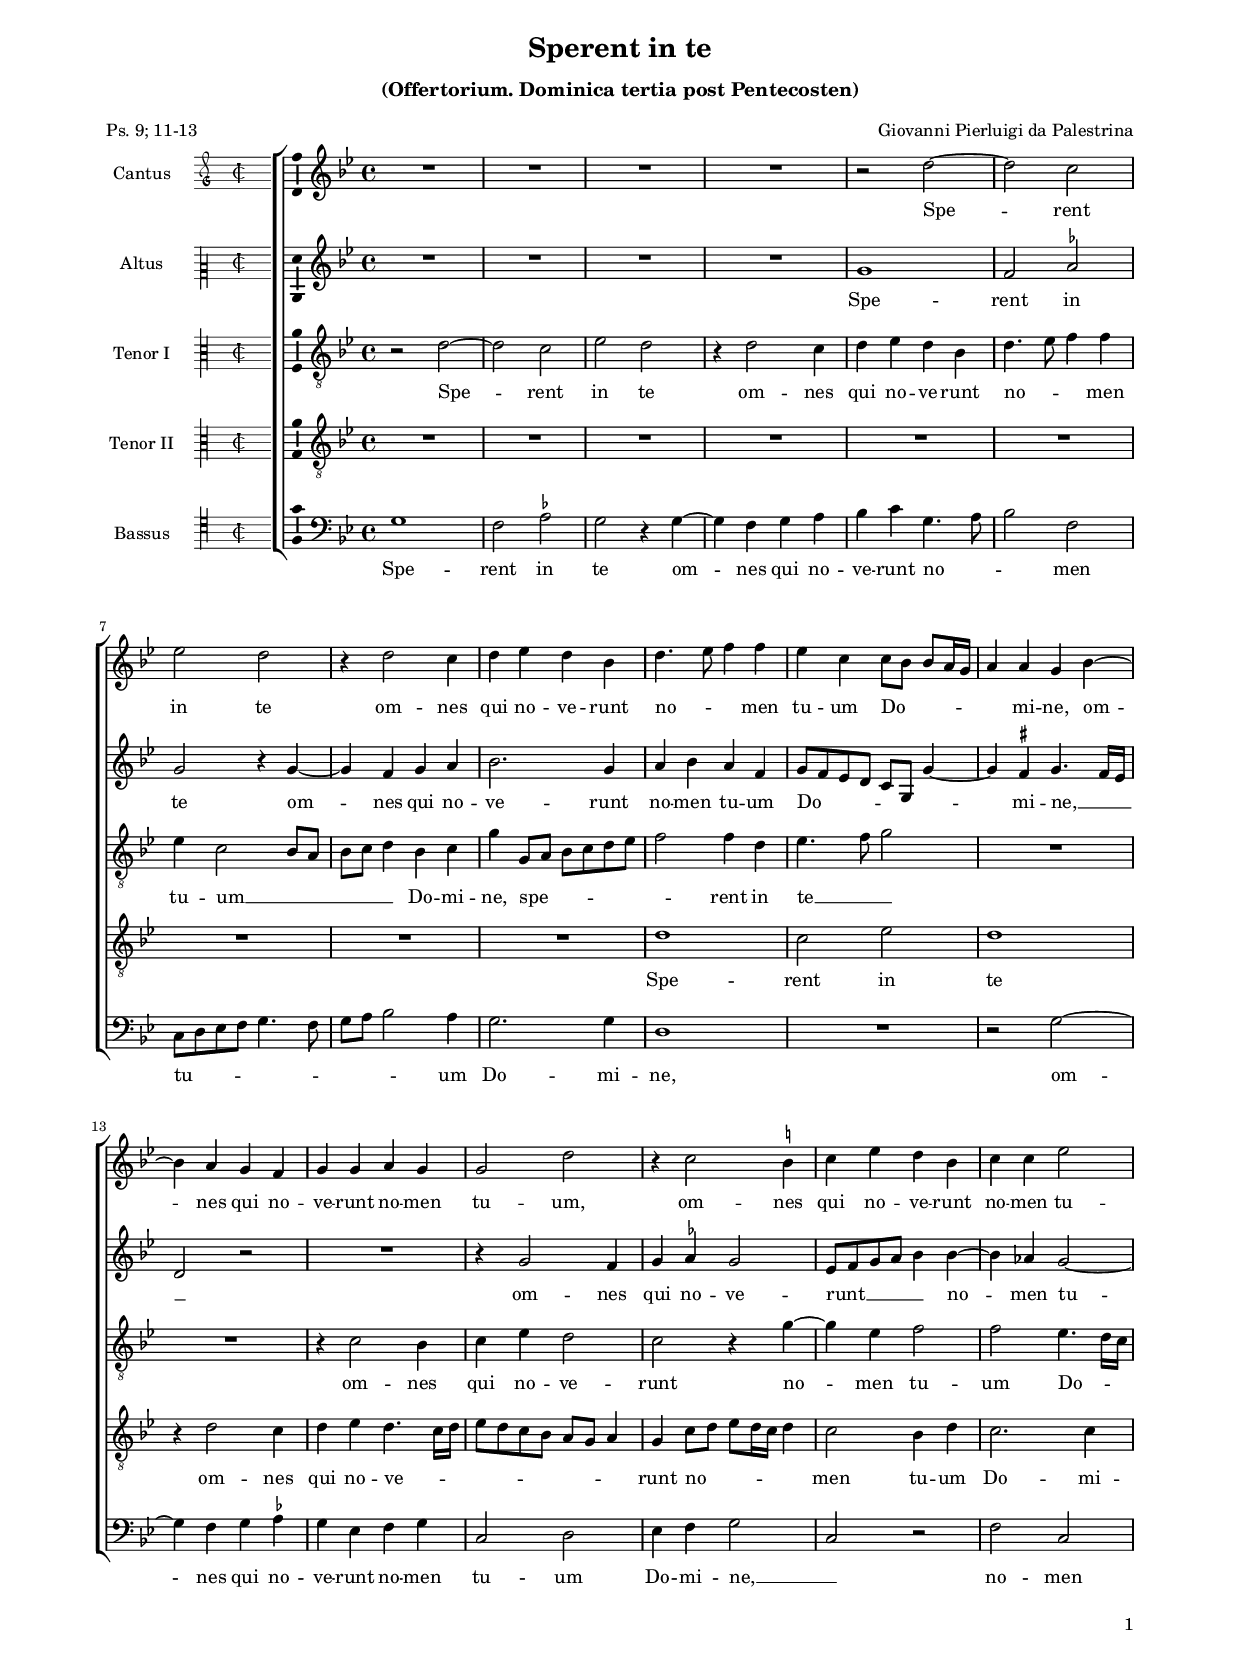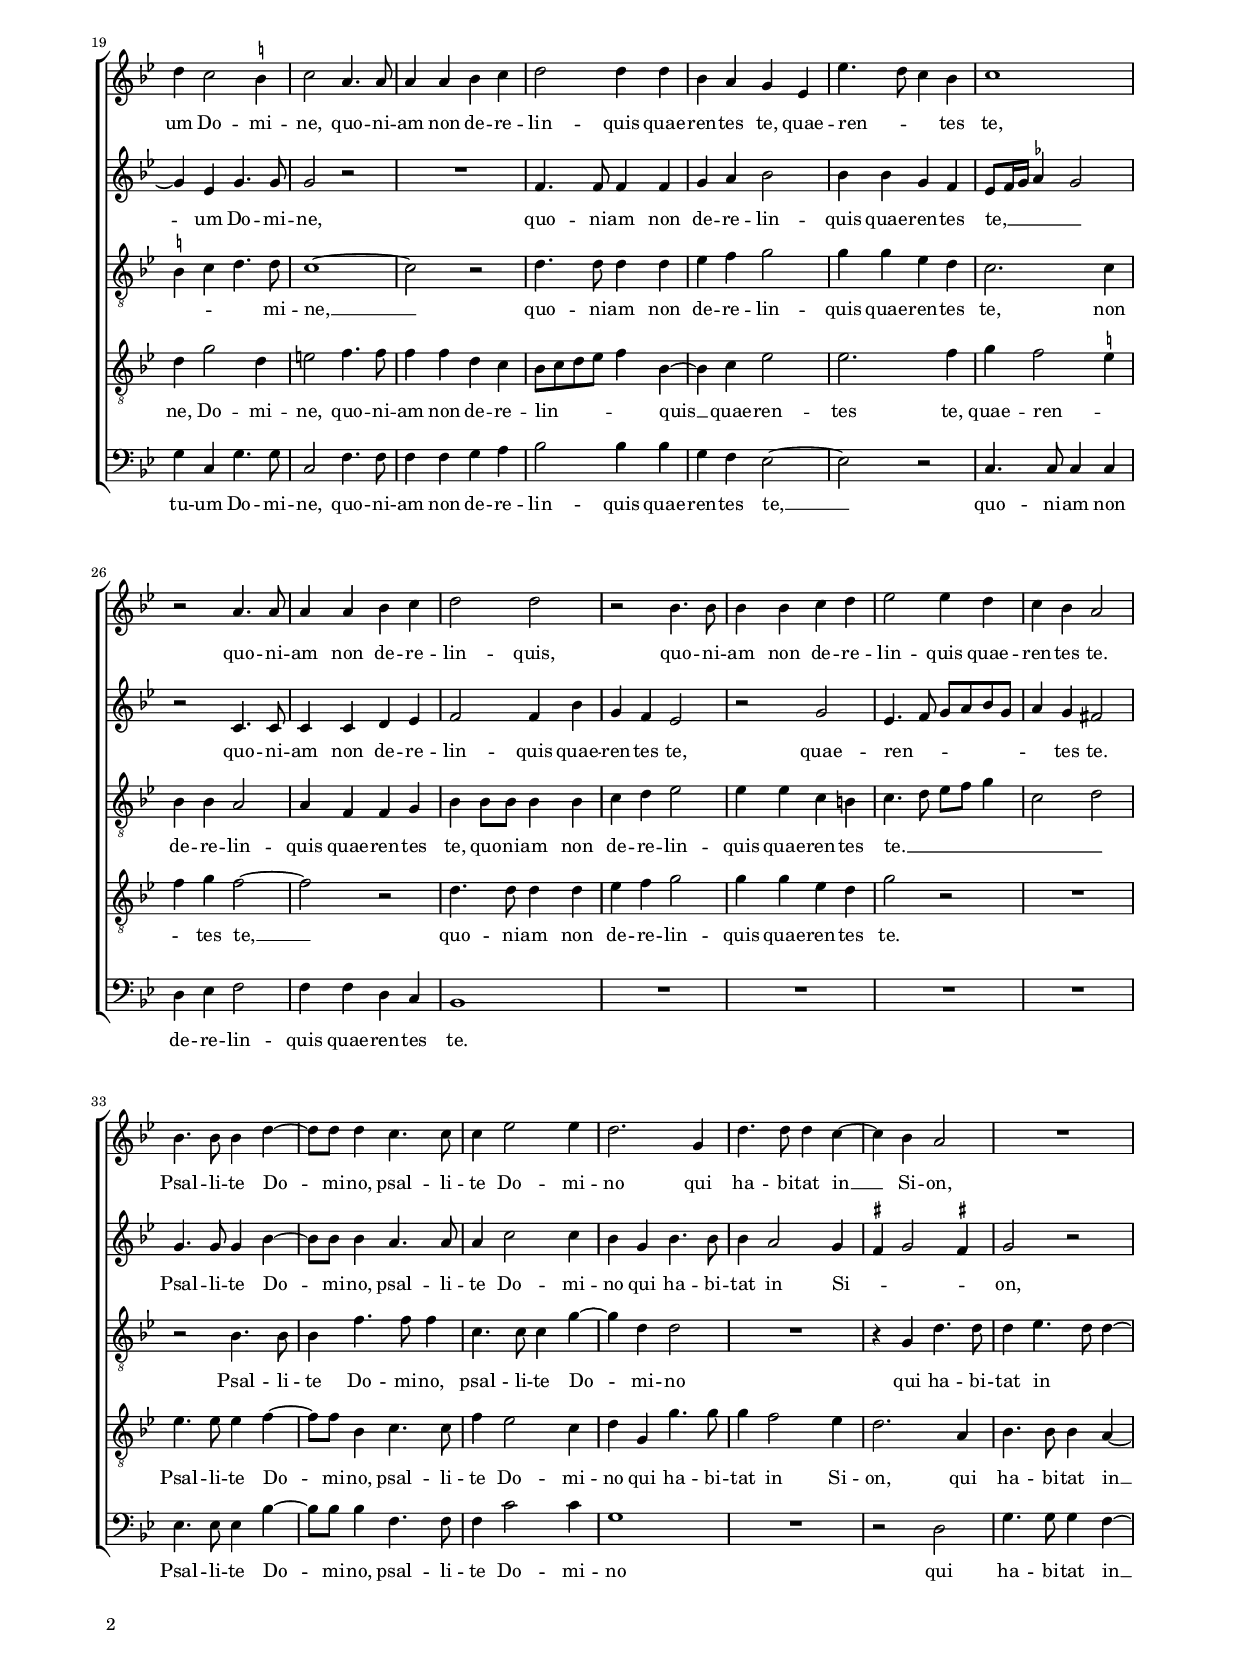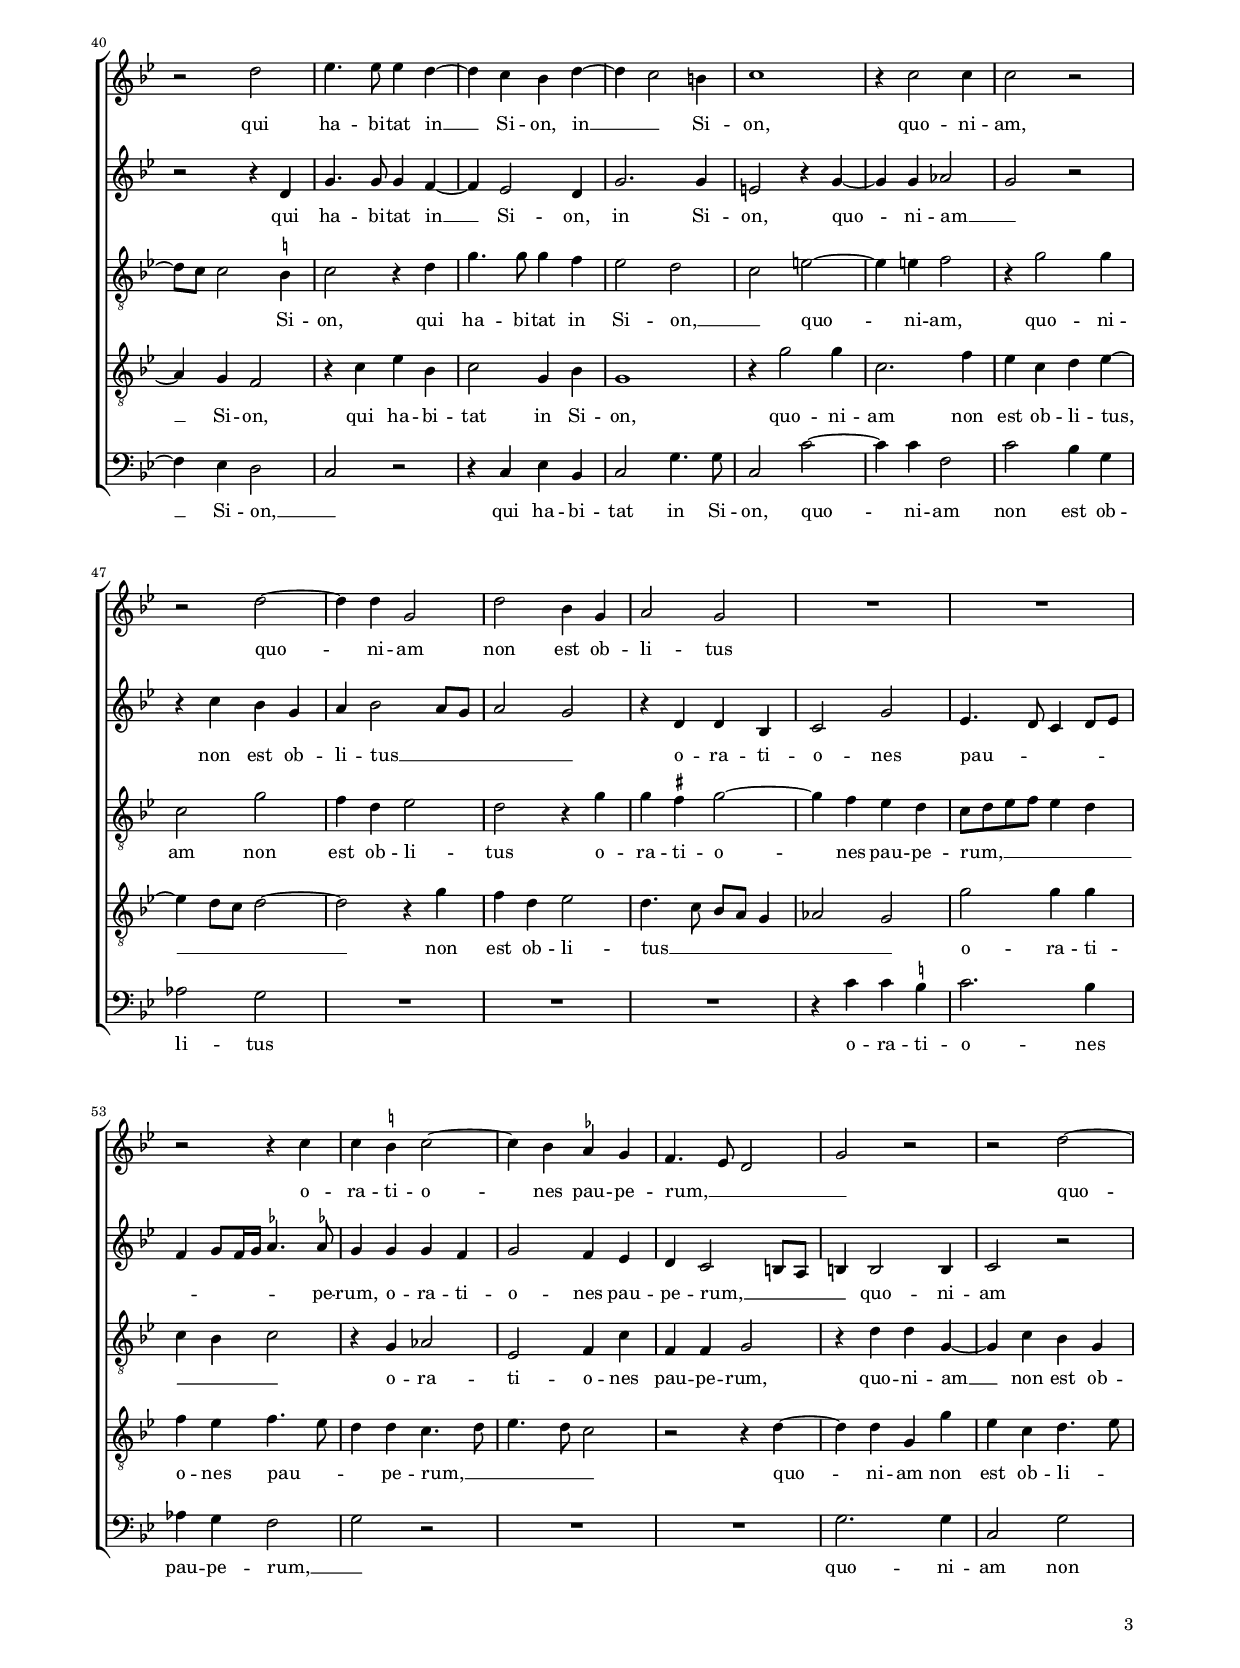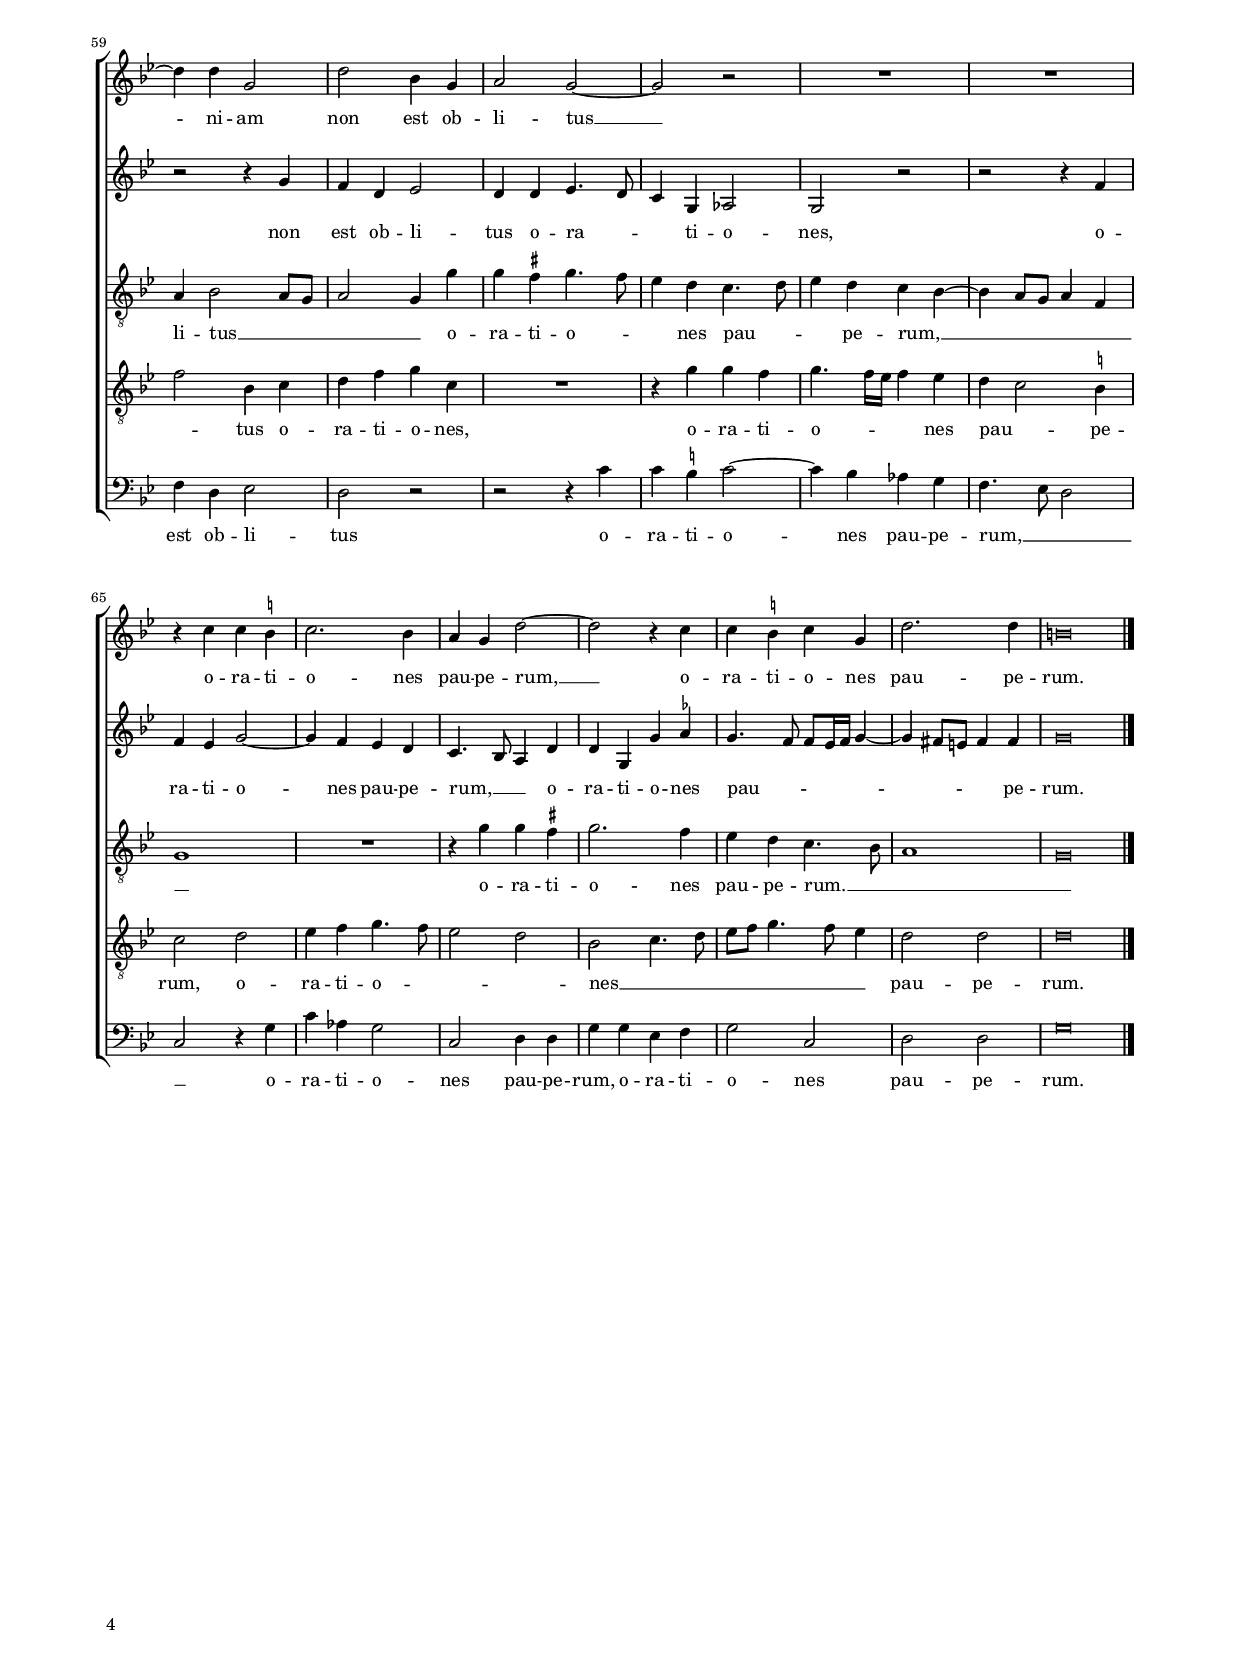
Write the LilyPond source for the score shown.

\header
{
  title="Sperent in te"
  subtitle=\markup { \column { \vspace #0.5 "(Offertorium. Dominica tertia post Pentecosten)" \transparent "x" } }
  composer="Giovanni Pierluigi da Palestrina"
  poet="Ps. 9; 11-13"
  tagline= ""
}

\version "2.24.1"
\language deutsch
#(set-global-staff-size 15)
% #(set-default-paper-size "letter")
#(ly:set-option 'point-and-click #f)




	ficta = { \once \set suggestAccidentals = ##t }

	forget = #(define-music-function (music) (ly:music?) #{
		\accidentalStyle forget
		$music
		\accidentalStyle default
		#})


    
\paper
	{
	top-margin = 1.6 \cm
	bottom-margin = 1 \cm
	left-margin = 1.8 \cm
	right-margin = 1.8 \cm
	ragged-bottom = ##f
	ragged-last-bottom = ##t
	print-page-number = ##f
	system-system-spacing = #'((basic-distance . 17) (minimum-distance . 14) (padding . 5) (strechability . 150))
	oddFooterMarkup=\markup   \fill-line { "" \fromproperty #'page:page-number-string }
	evenFooterMarkup=\markup  \fill-line { \fromproperty #'page:page-number-string "" }
	last-bottom-spacing = #'((basic-distance . 12) (minimum-distance . 7) (padding . 4))
    %systems-per-page = 3
%   page-count = 3
%	min-systems-per-page = 3
%	print-all-headers = ##t
%	print-first-page-number = ##t
%	first-page-number = 1
	}

	
global = {
	\key c \major
	\time 4/4
    \set Score.tempoHideNote = ##t
    \tempo 4 = 100
    \skip 1*70 
    \set Score.measureLength = #(ly:make-moment 2/1)
    \skip 1*2 \bar "|."
	}
    

incipitcantus = \relative c' {
    \time 2/2
    \clef "petrucci-g2"
    \key c \major
    }
    
incipitcantusVoice = <<
    \new MensuralVoice <<
        { s1 \noBreak }
        \incipitcantus
    >>
    >>
    
    
incipitaltus = \relative c' {
    \time 2/2
    \clef "petrucci-c2"
    \key c \major
    s4 \bar ""
    }
    
incipitaltusVoice = <<
    \new MensuralVoice <<
        { s1 \noBreak }
        \incipitaltus
    >>
    >>
    
incipittenor = \relative c' {
    \time 2/2
    \clef "petrucci-c3"
    \key c \major
    }
    
incipittenorVoice = <<
    \new MensuralVoice <<
        { s1 \noBreak }
        \incipittenor
    >>
    >>
    
incipitquintus = \relative c' {
    \time 2/2
    \clef "petrucci-c3"
    \key c \major
    }
    
incipitquintusVoice = <<
    \new MensuralVoice <<
        { s1 \noBreak }
        \incipitquintus
    >>
    >>
    
    
incipitbassus= \relative c {
    \time 2/2
    \clef "petrucci-c4"
    \key c \major
    }
    
incipitbassusVoice = <<
    \new MensuralVoice <<
        { s1 \noBreak }
        \incipitbassus
    >>
    >>


cantus =  \relative c''
	{
	R1
	R1
	R1
	R1
%5
	r2 e~ |
	e2 d \break \noPageBreak
	f2 e
	r4 e2 d4
	e4 f e c
%10
	e4. f8 g4 g |
	f4 d d8 c c[ h16 a]
	h4 h a c~ \break \noPageBreak
	c4 h a g
	a4 a h a
%15
	a2 e' |
	r4 d2 \ficta cis4
	d4 f e c
	d4 d f2 \pageBreak
	e4 d2 \ficta cis4
%20
	d2 h4. h8 |
	h4 h c d
	e2 e4 e
	c4 h a f
	f'4. e8 d4 c
%25
	d1 | \break \noPageBreak
	r2 h4. h8
	h4 h c d
	e2 e
	r2 c4. c8
%30
	c4 c d e |
	f2 f4 e
	d4 c h2 \break \noPageBreak
	c4. c8 c4 e~
	e8 e e4 d4. d8
%35
	d4 f2 f4 |
	e2. a,4
	e'4. e8 e4 d~
	d4 c h2
	R1 \pageBreak
%40
	r2 e |
	f4. f8 f4 e~
	e4 d c e~
	e4 d2 cis4
	d1
%45
	r4 d2 d4 |
	d2 r \break \noPageBreak
	r2 e~
	e4 e a,2
	e'2 c4 a
%50
	h2 a |
	R1
	R1 \break \noPageBreak
	r2 r4 d
	d4 \ficta cis d2~
%55
	d4 c \ficta b a |
	g4. f8 e2
	a2 r
	r2 e'~ \pageBreak
	e4 e a,2
%60
	e'2 c4 a |
	h2 a~
	a2 r
	R1
	R1 \break \noPageBreak
%65
	r4 d d \ficta cis |
	d2. c4
	h4 a e'2~
	e2 r4 d
	d4 \ficta cis d a
%70
	e'2. e4 |
	cis\breve |
	}


altus =  \relative c'
	{
	R1
	R1
	R1
	R1
%5
	a'1 |
	g2 \ficta b
	a2 r4 a~
	a4 g a h
	c2. a4
%10
	h4 c h g |
	a8 g f e d8 a a'4~
	a4 \ficta gis a4. \forget g16 f
	e2 r
	R1
%15
	r4 a2 g4 |
	a4 \ficta b a2
	f8 g a h c4 c~
	c4 b a2~
	a4 f a4. a8
%20
	a2 r |
	R1
	g4. g8 g4 g
	a4 h c2
	c4 c a g
%25
	f8 g16 a \ficta b4 a2 |
	r2 d,4. d8
	d4 d e f
	g2 g4 c
	a4 g f2
%30
	r2 a |
	f4. g8 a h c a
	h4 a gis2
	a4. a8 a4 c~
	c8 c c4 h4. h8
%35
	h4 d2 d4 |
	c4 a c4. c8
	c4 h2 a4
	\ficta gis4 a2 \ficta gis!4
	a2 r
%40
	r2 r4 e |
	a4. a8 a4 g~
	g4 f2 e4
	a2. a4
	fis2 r4 a~
%45
	a4 a b2 |
	a2 r
	r4 d c a
	h4 c2 h8 a
	h2 a
%50
	r4 e e c |
	d2 a'
	f4. e8 d4 e8 f
	g4 a8 g16 a \ficta b4. \ficta b!8
	a4 a a g
%55
	a2 g4 f |
	e4 d2 cis8 h
	cis4 cis2 cis4
	d2 r
	r2 r4 a'
%60
	g4 e f2 |
	e4 e f4. e8
	d4 a b2
	a2 r
	r2 r4 g'
%65
	g4 f a2~ |
	a4 g f e
	d4. c8 h4 e
	e4 a, a' \ficta b
	a4. g8 g8 f16 g a4~
%70
	a4 gis8 fis gis4 gis |
	a\breve |
	}


tenor =  \relative c'
	{
	r2 e~
	e2 d
	f2 e
	r4 e2 d4
%5
	e4 f e c |
	e4. f8 g4 g
	f4 d2 c8 h
	c8 d e4 c d
	a'4 a,8 h c d e f
%10
	g2 g4 e |
	f4. g8 a2
	R1
	R1
	r4 d,2 c4
%15
	d4 f e2 |
	d2 r4 a'~
	a4 f g2
	g2 f4. e16 d
	\ficta cis4 d e4. e8
%20
	d1~ |
	d2 r
	e4. e8 e4 e
	f4 g a2
	a4 a f e
%25
	d2. d4 |
	c4 c h2
	h4 g g a
	c4 c8 c c4 c
	d4 e f2
%30
	f4 f d cis |
	d4. e8 f g a4
	d,2 e
	r2 c4. c8
	c4 g'4. g8 g4
%35
	d4. d8 d4 a'~ |
	a4 e e2
	R1
	r4 a, e'4. e8
	e4 f4. e8 e4~
%40
	e8 d d2 \ficta cis4 |
	d2 r4 e
	a4. a8 a4 g
	f2 e
	d2 fis~
%45
	fis4 fis4 g2 |
	r4 a2 a4
	d,2 a'
	g4 e f2
	e2 r4 a
%50
	a4 \ficta gis a2~ |
	a4 g f e
	d8 e f g f4 e
	d4 c d2
	r4 a b2
%55
	f2 g4 d' |
	g,4 g a2
	r4 e' e a,~
	a4 d c a
	h4 c2 h8 a
%60
	h2 a4 a' |
	a4 \ficta gis a4. \forget g8
	f4 e d4. e8
	f4 e d c~
	c4 h8 a h4 g
%65
	a1 |
	R1
	r4 a' a \ficta gis
	a2. g4
	f4 e d4. c8
%70
	h1 |
	a\breve |
	}


quintus  =  \relative c'
	{
	R1
	R1
	R1
	R1
%5
	R1 |
	R1
	R1
	R1
	R1
%10
	e1 |
	d2 f
	e1
	r4 e2 d4
	e4 f e4. d16 e
%15
	f8 e d c h8 a h4 |
	a4 d8 e f8 e16 d e4
	d2 c4 e
	d2. d4
	e4 a2 e4
%20
	fis2 g4. g8 |
	g4 g e d
	c8 d e f g4 c,~
	c4 d f2
	f2. g4
%25
	a4 g2 \ficta fis4 |
	g4 a g2~
	g2 r
	e4. e8 e4 e
	f4 g a2
%30
	a4 a f e |
	a2 r
	R1
	f4. f8 f4 g~
	g8 g c,4 d4. d8
%35
	g4 f2 d4 |
	e4 a, a'4. a8
	a4 g2 f4
	e2. h4
	c4. c8 c4 h~
%40
	h4 a g2 |
	r4 d' f c
	d2 a4 c
	a1
	r4 a'2 a4
%45
	d,2. g4 |
	f4 d e f~
	f4 e8 d e2~
	e2 r4 a
	g4 e f2
%50
	e4. d8 c h a4 |
	b2 a
	a'2 a4 a
	g4 f g4. f8
	e4 e d4. e8
%55
	f4. e8 d2 |
	r2 r4 e~
	e4 e a, a'
	f4 d e4. f8
	g2 c,4 d
%60
	e4 g a d, |
	R1
	r4 a' a g
	a4. g16 f g4 f
	e4 d2 \ficta cis4
%65
	d2 e |
	f4 g a4. g8
	f2 e
	c2 d4. e8
	f8 g a4. g8 f4
%70
	e2 e |
	e\breve |
	}


bassus  =  \relative c
	{
	a'1
	g2 \ficta b
	a2 r4 a~
	a4 g a h
%5
	c4 d a4. h8 |
	c2 g
	d8 e f g a4. g8
	a8 h c2 h4
	a2. a4
%10
	e1 |
	R1
	r2 a~
	a4 g a \ficta b
	a4 f g a
%15
	d,2 e |
	f4 g a2
	d,2 r
	g2 d
	a'4 d, a'4. a8
%20
	d,2 g4. g8 |
	g4 g a h
	c2 c4 c
	a4 g f2~
	f2 r
%25
	d4. d8 d4 d |
	e4 f g2
	g4 g e d
	c1
	R1
%30
	R1 |
	R1
	R1
	f4. f8 f4 c'~
	c8 c c4 g4. g8
%35
	g4 d'2 d4 |
	a1
	R1
	r2 e
	a4. a8 a4 g~
%40
	g4 f e2 |
	d2 r
	r4 d f c
	d2 a'4. a8
	d,2 d'~
%45
	d4 d g,2 |
	d'2 c4 a
	b2 a
	R1
	R1
%50
	R1 |
	r4 d d \ficta cis
	d2. c4
	b4 a g2
	a2 r
%55
	R1 |
	R1
	a2. a4
	d,2 a'
	g4 e f2
%60
	e2 r | 
	r2 r4 d'
	d4 \ficta cis d2~
	d4 c b a
	g4. f8 e2
%65
	d2 r4 a' |
	d4 b a2
	d,2 e4 e
	a4 a f g
	a2 d,
%70
	e2 e |
	a\breve |
	}


lyricscantus = \lyricmode {
    Spe -- rent in te om -- nes qui no -- ve -- runt no -- _ _ men tu -- um Do -- _ _ _ _ _ mi -- ne,
    om -- nes qui no -- ve -- runt no -- men tu -- um,
    om -- nes qui no -- ve -- runt no -- men tu -- um Do -- mi -- ne,
    quo -- ni -- am non de -- re -- lin -- quis quae -- ren -- tes te,
    quae -- ren -- _ _ tes te,
    quo -- ni -- am non de -- re -- lin -- quis,
    quo -- ni -- am non de -- re -- lin -- quis quae -- ren -- tes te.
    Psal -- li -- te Do -- mi -- no,
    psal -- li -- te Do -- mi -- no qui ha -- bi -- tat in __ Si -- on,
    qui ha -- bi -- tat in __ Si -- on,
    in __ _ Si -- on,
    quo -- ni -- am,
    quo -- ni -- am non est ob -- li -- tus o -- ra -- ti -- o -- nes pau -- pe -- rum, __ _ _ _
    quo -- ni -- am non est ob -- li -- tus __ o -- ra -- ti -- o -- nes pau -- pe -- rum, __
    o -- ra -- ti -- o -- nes pau -- pe -- rum.
	}


lyricsaltus = \lyricmode {
    Spe -- rent in te om -- nes qui no -- ve -- runt no -- men tu -- um Do -- _ _ _ _ _ _ mi -- ne, __ _ _ _
    om -- nes qui no -- ve -- runt __ _ _ _ _ no -- men tu -- um Do -- mi -- ne,
    quo -- ni -- am non de -- re -- lin -- quis quae -- ren -- tes te, __ _ _ _ _ 
    quo -- ni -- am non de -- re -- lin -- quis quae -- ren -- tes te,
    quae -- ren -- _ _ _ _ _ _ tes te.
    Psal -- li -- te Do -- mi -- no,
    psal -- li -- te Do -- mi -- no qui ha -- bi -- tat in Si -- _ _ _ on,
    qui ha -- bi -- tat in __ Si -- on,
    in Si -- on,
    quo -- ni -- am __ _ non est ob -- li -- tus __ _ _ _ _ o -- ra -- ti -- o -- nes pau -- _ _ _ _ _ _ _ _ _ pe -- rum,
    o -- ra -- ti -- o -- nes pau -- pe -- rum, __ _ _ _
    quo -- ni -- am non est ob -- li -- tus o -- ra -- _ _ ti -- o -- nes,
    o -- ra -- ti -- o -- nes pau -- pe -- rum, __ _ _
    o -- ra -- ti -- o -- nes pau -- _ _ _ _ _ _ _ _ pe -- rum.
	}


lyricstenor = \lyricmode {
    Spe -- rent in te om -- nes qui no -- ve -- runt no -- _ _ men tu -- um __ _ _ _ _ _ Do -- mi -- ne,
    spe -- _ _ _ _ _ _ rent in te __ _ _ om -- nes qui no -- ve -- runt no -- men tu -- um Do -- _ _ _ _ _ mi -- ne, __
    quo -- ni -- am non de -- re -- lin -- quis quae -- ren -- tes te,
    non de -- re -- lin -- quis quae -- ren -- tes te,
    quo -- ni -- am non de -- re -- lin -- quis quae -- ren -- tes te. __ _ _ _ _ _ _
    Psal -- li -- te Do -- mi -- no,
    psal -- li -- te Do -- mi -- no qui ha -- bi -- tat in _ _ _ _ Si -- on,
    qui ha -- bi -- tat in Si -- on, __ _
    quo -- ni -- am,
    quo -- ni -- am non est ob -- li -- tus o -- ra -- ti -- o -- nes pau -- pe -- rum, __ _ _ _ _ _ _ _ _
    o -- ra -- ti -- o -- nes pau -- pe -- rum,
    quo -- ni -- am __ non est ob -- li -- tus __ _ _ _ _ o -- ra -- ti -- o -- _ _ nes pau -- _ _ pe -- rum, __ _ _ _ _ _ _
    o -- ra -- ti -- o -- nes pau -- pe -- rum. __ _ _ _
	}


lyricsquintus = \lyricmode {
    Spe -- rent in te om -- nes qui no -- ve -- _ _ _ _ _ _ _ _ _ runt no -- _ _ _ _ _ men tu -- um Do -- mi -- ne,
    Do -- mi -- ne,
    quo -- ni -- am non de -- re -- lin -- _ _ _ _ quis __ quae -- ren -- tes te,
    quae -- ren -- _ _ tes te, __
    quo -- ni -- am non de -- re -- lin -- quis quae -- ren -- tes te.
    Psal -- li -- te Do -- mi -- no,
    psal -- li -- te Do -- mi -- no qui ha -- bi -- tat in Si -- on,
    qui ha -- bi -- tat in __ Si -- on,
    qui ha -- bi -- tat in Si -- on,
    quo -- ni -- am non est ob -- li -- tus, __ _ _ _
    non est ob -- li -- tus __ _ _ _ _ _ _ o -- ra -- ti -- o -- nes pau -- _ _ pe -- rum, __ _ _ _ _
    quo -- ni -- am non est ob -- li -- _ _ tus o -- ra -- ti -- o -- nes,
    o -- ra -- ti -- o -- _ _ _ nes pau -- _ pe -- rum,
    o -- ra -- ti -- o -- _ _ _ nes __ _ _ _ _ _ _ _ pau -- pe -- rum.
	}


lyricsbassus = \lyricmode {
    Spe -- rent in te om -- nes qui no -- ve -- runt no -- _ _ men tu -- _ _ _ _ _ _ _ _ um Do -- mi -- ne,
    om -- nes qui no -- ve -- runt no -- men tu -- um Do -- mi -- ne, __ _
    no -- men tu -- um Do -- mi -- ne,
    quo -- ni -- am non de -- re -- lin -- quis quae -- ren -- tes te, __
    quo -- ni -- am non de -- re -- lin -- quis quae -- ren -- tes te.
    Psal -- li -- te Do -- mi -- no,
    psal -- li -- te Do -- mi -- no qui ha -- bi -- tat in __ Si -- on, __ _
    qui ha -- bi -- tat in Si -- on,
    quo -- ni -- am non est ob -- li -- tus o -- ra -- ti -- o -- nes pau -- pe -- rum, __ _
    quo -- ni -- am non est ob -- li -- tus o -- ra -- ti -- o -- nes pau -- pe -- rum, __ _ _ _
    o -- ra -- ti -- o -- nes pau -- pe -- rum,
    o -- ra -- ti -- o -- nes pau -- pe -- rum.
	}


\score
{  
    \transpose c b, {
	\new ChoirStaff \with { \override StaffGrouper.staff-staff-spacing.basic-distance = #12 }
	<<

	\new Staff << \global
	\new Voice="v1" {
		\set Staff.instrumentName="Cantus"
        \incipit \incipitcantusVoice
%		\set Staff.instrumentName= "S"
		\set Staff.midiInstrument = "reed organ"
		\clef violin
		\cantus }
	\new Lyrics \lyricsto "v1" {\lyricscantus }
	>>


	\new Staff << \global
	\new Voice="v2" {
		\set Staff.instrumentName="Altus"
        \incipit \incipitaltusVoice
%		\set Staff.instrumentName= "A"
		\set Staff.midiInstrument = "reed organ"
		\clef violin % "G_8"
		\altus}
	\new Lyrics \lyricsto "v2" {\lyricsaltus }
	>>


	\new Staff << \global
	\new Voice="v3" {
		\set Staff.instrumentName="Tenor I"
        \incipit \incipittenorVoice
%		\set Staff.instrumentName= "T"
		\set Staff.midiInstrument = "reed organ"
		\clef "G_8"
		\tenor }
	\new Lyrics \lyricsto "v3" {\lyricstenor }
	>>


	\new Staff << \global
	\new Voice="v5" {
		\set Staff.instrumentName="Tenor II"
        \incipit \incipitquintusVoice
%		\set Staff.instrumentName= "Q"
		\set Staff.midiInstrument = "reed organ"
		\clef "G_8"
		\quintus}
	\new Lyrics \lyricsto "v5" {\lyricsquintus }
	>>


	\new Staff << \global
	\new Voice="v4" {
		\set Staff.instrumentName="Bassus"
        \incipit \incipitbassusVoice
%		\set Staff.instrumentName= "B"
		\set Staff.midiInstrument = "reed organ"
		\clef bass 
		\bassus }
	\new Lyrics \lyricsto "v4" {\lyricsbassus}
	>>

	>>
	} % transpose

	\layout
	{
	indent = 3\cm
    incipit-width = 1.3 \cm
	\context { \Lyrics \override VerticalAxisGroup.nonstaff-relatedstaff-spacing.padding = #1.4 }
%	\context { \Lyrics \override LyricText.font-size = #1 }
	\context { \Staff \override TimeSignature.break-visibility = #end-of-line-invisible }
	\context { \Staff \consists "Ambitus_engraver" }
%	\context { \Voice \override Slur.transparent = ##t }
	\context { \Score \override BarNumber.padding = #2 }
	\context { \Voice \override NoteHead.style = #'baroque }
	}

\midi
	{    	
	}

}


% EOF
